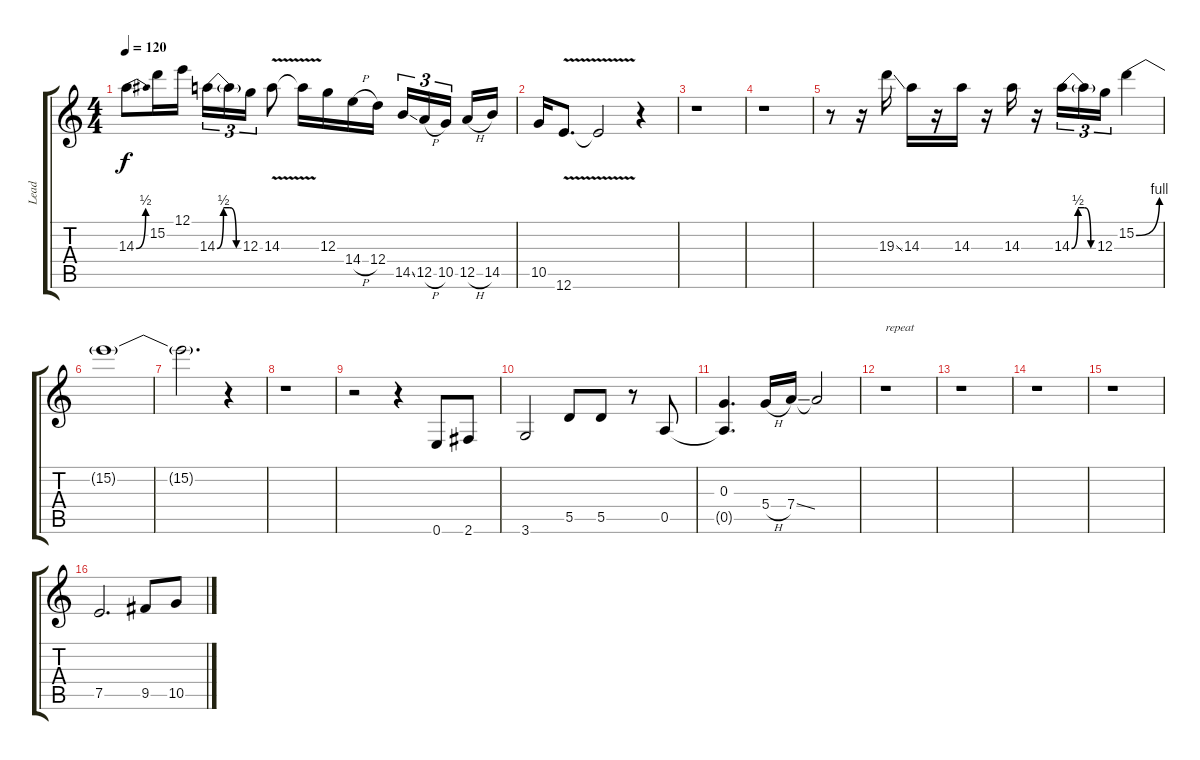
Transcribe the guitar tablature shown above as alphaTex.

\track ("Lead" "Lead") {instrument distortionguitar}
\staff {score tabs}
\tuning (E4 B3 G3 D3 A2 E2) {hide}
\ts (4 4)
\tempo 120
\clef g2
\ks c
14.3{be (bend 0 0 60 2)}.8{dy f} 15.2.16 12.1.16 14.3{be (custom 0 0 15 2 30 2 45 0 60 0)}.16{tu (3 2)} 14.3{t}.16{tu (3 2)} 12.3.16{tu (3 2)} 14.3{v}.8 14.3{t}.16 12.3.16 14.4{h}.16 12.4.16 14.5{ss}.16{tu (3 2)} 12.5{h}.16{tu (3 2)} 10.5.16{tu (3 2)} 12.5{h}.16 14.5.16 |
10.5.16 12.6{v}.8{d} 12.6{t}.2 r.4 |
r.1 |
r.1 |
r.8 r.16 19.3{ss}.16 14.3.16 r.16 14.3.16 r.16 14.3.16 r.16 14.3{be (custom 0 0 15 2 30 2 45 0 60 0)}.16{tu (3 2)} 14.3{t}.16{tu (3 2)} 12.3.16{tu (3 2)} 15.2{be (bend 0 0 60 4)}.4 |
15.2{t}.1 |
15.2{t}.2{d} r.4 |
r.1 |
r.2 r.4 0.6.8 2.6.8 |
3.6.2 5.5.8 5.5.8 r.8 0.5.8 |
(0.3 0.5{t}).4{d} 5.4{h}.16 7.4{ss}.16 7.4{t}.2 |
r.1{txt "repeat"} |
r.1 |
r.1 |
r.1 |
7.5.2{d} 9.5.8 10.5.8
